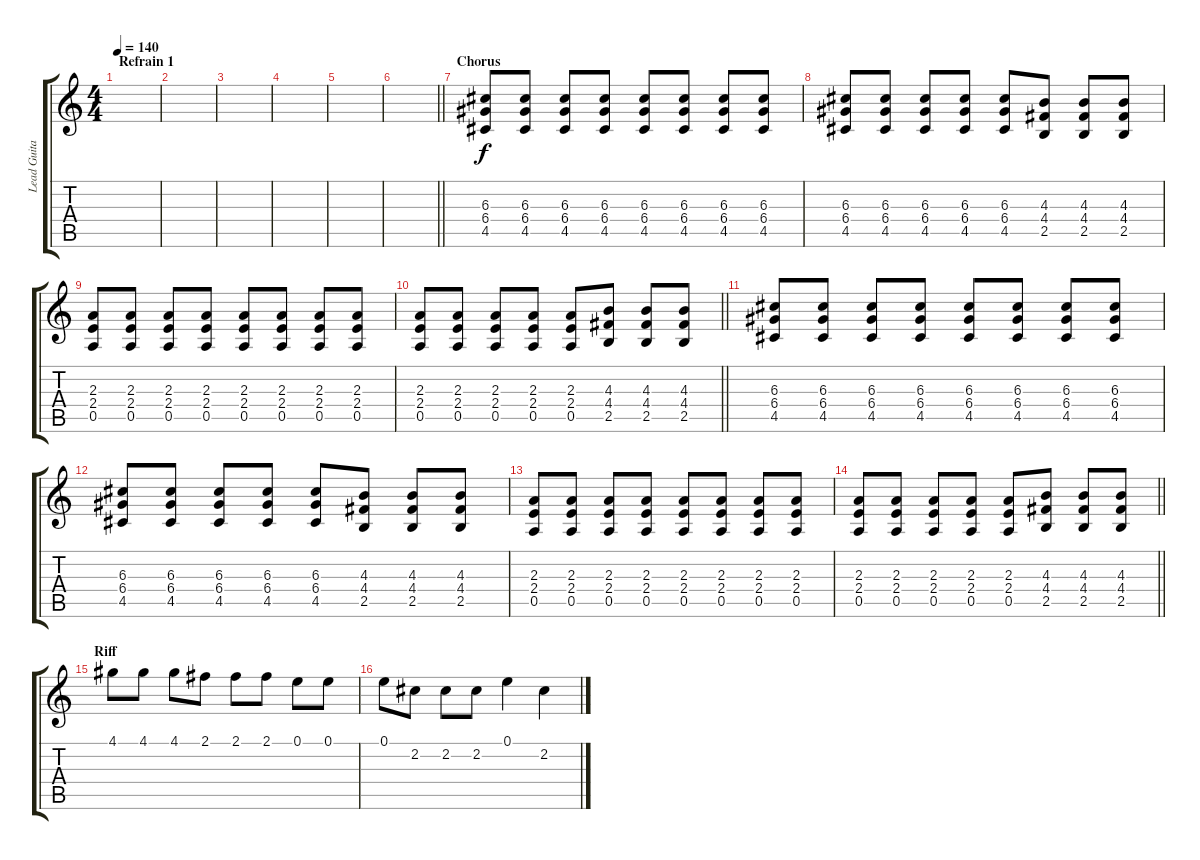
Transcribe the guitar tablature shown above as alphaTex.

\track ("Lead Guitar" "Lead Guita") {instrument distortionguitar}
\staff {score tabs}
\tuning (E4 B3 G3 D3 A2 E2) {hide}
\ts (4 4)
\section ("" "Refrain 1")
\tempo 140
\clef g2
\ks c
|
|
|
|
|
\barLineRight lightlight
|
\section ("" "Chorus")
(6.3 6.4 4.5).8 (6.3 6.4 4.5).8 (6.3 6.4 4.5).8 (6.3 6.4 4.5).8 (6.3 6.4 4.5).8 (6.3 6.4 4.5).8 (6.3 6.4 4.5).8 (6.3 6.4 4.5).8 |
(6.3 6.4 4.5).8 (6.3 6.4 4.5).8 (6.3 6.4 4.5).8 (6.3 6.4 4.5).8 (6.3 6.4 4.5).8 (4.3 4.4 2.5).8 (4.3 4.4 2.5).8 (4.3 4.4 2.5).8 |
(2.3 2.4 0.5).8 (2.3 2.4 0.5).8 (2.3 2.4 0.5).8 (2.3 2.4 0.5).8 (2.3 2.4 0.5).8 (2.3 2.4 0.5).8 (2.3 2.4 0.5).8 (2.3 2.4 0.5).8 |
\barLineRight lightlight
(2.3 2.4 0.5).8 (2.3 2.4 0.5).8 (2.3 2.4 0.5).8 (2.3 2.4 0.5).8 (2.3 2.4 0.5).8 (4.3 4.4 2.5).8 (4.3 4.4 2.5).8 (4.3 4.4 2.5).8 |
(6.3 6.4 4.5).8 (6.3 6.4 4.5).8 (6.3 6.4 4.5).8 (6.3 6.4 4.5).8 (6.3 6.4 4.5).8 (6.3 6.4 4.5).8 (6.3 6.4 4.5).8 (6.3 6.4 4.5).8 |
(6.3 6.4 4.5).8 (6.3 6.4 4.5).8 (6.3 6.4 4.5).8 (6.3 6.4 4.5).8 (6.3 6.4 4.5).8 (4.3 4.4 2.5).8 (4.3 4.4 2.5).8 (4.3 4.4 2.5).8 |
(2.3 2.4 0.5).8 (2.3 2.4 0.5).8 (2.3 2.4 0.5).8 (2.3 2.4 0.5).8 (2.3 2.4 0.5).8 (2.3 2.4 0.5).8 (2.3 2.4 0.5).8 (2.3 2.4 0.5).8 |
\barLineRight lightlight
(2.3 2.4 0.5).8 (2.3 2.4 0.5).8 (2.3 2.4 0.5).8 (2.3 2.4 0.5).8 (2.3 2.4 0.5).8 (4.3 4.4 2.5).8 (4.3 4.4 2.5).8 (4.3 4.4 2.5).8 |
\section ("" "Riff")
4.1.8 4.1.8 4.1.8 2.1.8 2.1.8 2.1.8 0.1.8 0.1.8 |
0.1.8 2.2.8 2.2.8 2.2.8 0.1.4 2.2.4
